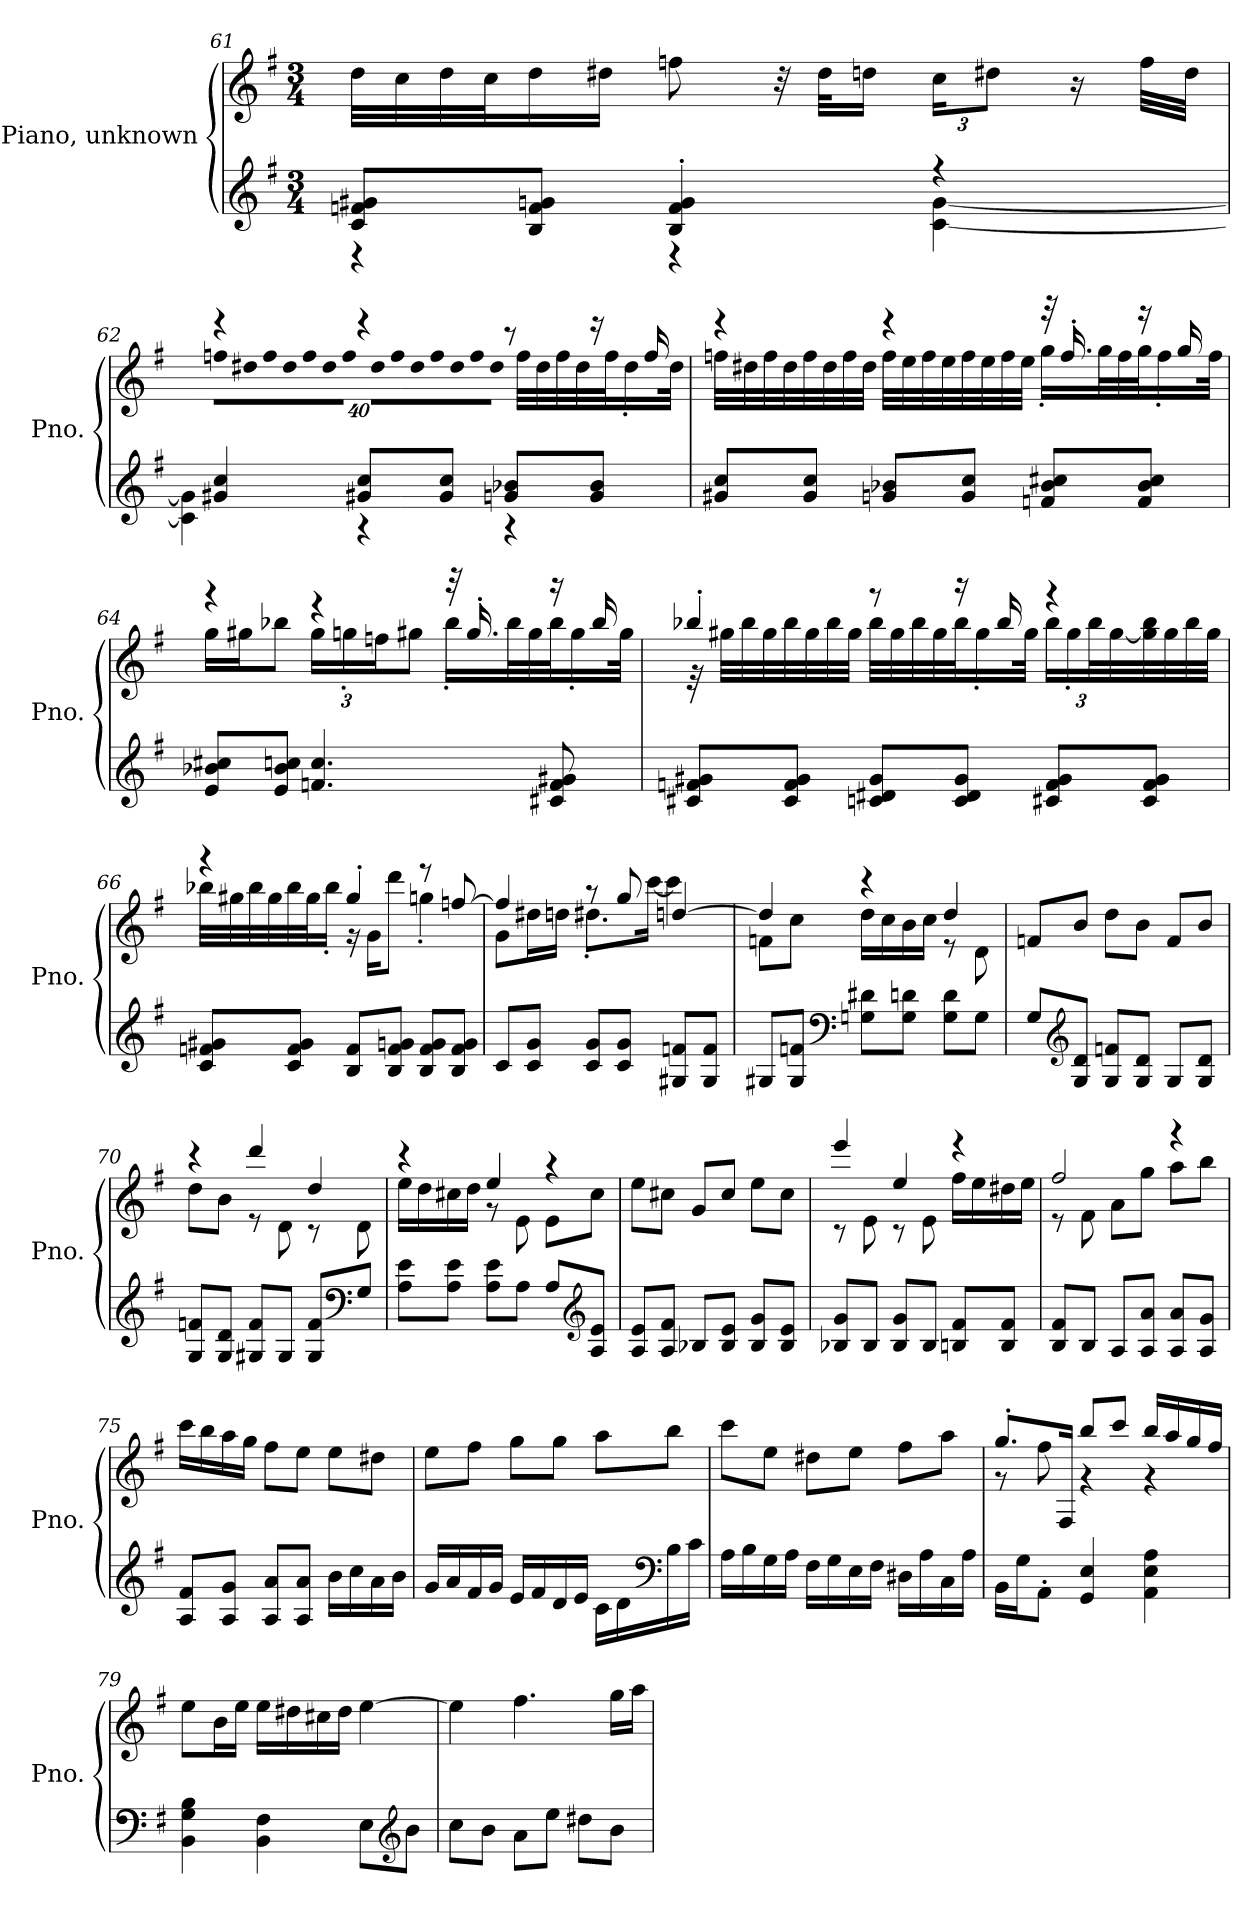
**kern	**kern
*part1	*part1
*staff2	*staff1
*I"Piano, unknown	*
*I'Pno.	*
*clefG2	*clefG2
*k[f#]	*k[f#]
*M3/4	*M3/4
=61	=61
*^	*
8c/ 8fn/ 8g#X/L	4r	32dd\LLL
.	.	32cc\
.	.	32dd\
.	.	32cc\J
8B/ 8f/ 8gn/J	.	16dd\
.	.	16dd#X\JJ
4B/' 4f/' 4g/'	4r	8ffn\
.	.	32r
.	.	32dd#\KLL
.	.	16ddn\JJ
*	*	*Xbrackettup
4r	[4c\ [4g\	24cc\KL
.	.	12dd#X\J
.	.	16r
.	.	32ff\LLL
.	.	32dd#\JJJ
!!LO:LB:g=z
=62	=62	=62
*	*	*^
!	!	!	!LO:N:vis=32
4g#X/ 4cc/	4c\] 4g\]	4r	640%23ffn\LLL
!	!	!	!LO:N:vis=32
.	.	.	640%23dd#X\
!	!	!	!LO:N:vis=32
.	.	.	640%23ff\
!	!	!	!LO:N:vis=32
.	.	.	640%23dd#\
!	!	!	!LO:N:vis=32
.	.	.	640%23ff\
!	!	!	!LO:N:vis=32
.	.	.	640%23dd#\
!	!	!	!LO:N:vis=32
.	.	.	640%23ff\JJJ
8g#X/ 8cc/L	4r	4r	.
!	!	!	!LO:N:vis=32
.	.	.	640%23dd#\LLL
!	!	!	!LO:N:vis=32
.	.	.	640%23ff\
!	!	!	!LO:N:vis=32
.	.	.	640%23dd#\
!	!	!	!LO:N:vis=32
.	.	.	640%23ff\
8g#/ 8cc/J	.	.	.
!	!	!	!LO:N:vis=32
.	.	.	640%23dd#\
!	!	!	!LO:N:vis=32
.	.	.	640%23ff\
!	!	!	!LO:N:vis=32
.	.	.	640%23dd#\JJJ
8gn/ 8b-X/L	4r	8r	.
.	.	.	32ff\LLL
.	.	.	32dd#\
.	.	.	32ff\
.	.	.	32dd#\
8g/ 8b-/J	.	16r	.
.	.	.	32ff\J
.	.	.	16dd#'\
.	.	16ff/	.
.	.	.	32dd#\JJk
320ryy	320ryy	320ryy	.
*v	*v	*	*
!!LO:LB:g=z	!!
=63	=63	=63
8g#X/ 8cc/L	4r	32ffn\LLL
.	.	32dd#X\
.	.	32ff\
.	.	32dd#\
8g#/ 8cc/J	.	32ff\
.	.	32dd#\
.	.	32ff\
.	.	32dd#\JJJ
8gn/ 8b-X/L	4r	32ff\LLL
.	.	32ee\
.	.	32ff\
.	.	32ee\
8g/ 8cc/J	.	32ff\
.	.	32ee\
.	.	32ff\
.	.	32ee\JJJ
8fn/ 8b-/ 8cc#X/L	32r	16gg'\LL
.	16.ff'/	.
.	.	32gg\L
.	.	32ff\
8f/ 8b-/ 8cc#/J	16r	32gg\J
.	.	16ff'\
.	16gg/	.
.	.	32ff\JJk
!!LO:PB:g=z	!!
=64	=64	=64
8e/ 8b-X/ 8cc#X/L	4r	16gg\LL
.	.	16gg#X\J
8e/ 8b-/ 8ccn/J	.	8bb-X\J
4.fn/ 4.cc/	4r	24gg#\LL
.	.	24ggn'\
.	.	24ffn\J
.	.	8gg#X\J
.	32r	16bb-'\LL
.	16.gg#'/	.
.	.	32bb-\L
.	.	32gg#\
8c#X/ 8f/ 8g#X/	16r	32bb-\J
.	.	16gg#'\
.	16bb-/	.
.	.	32gg#\JJk
!!LO:LB:g=z	!!
=65	=65	=65
8c#X/ 8fn/ 8g#X/L	4bb-X'/	32r
.	.	32gg#X\LLL
.	.	32bb-\
.	.	32gg#\
8c#/ 8f/ 8g#/J	.	32bb-\
.	.	32gg#\
.	.	32bb-\
.	.	32gg#\JJJ
8cn/ 8d#X/ 8g#/L	8r	32bb-\LLL
.	.	32gg#\
.	.	32bb-\
.	.	32gg#\
8c/ 8d#/ 8g#/J	16r	32bb-\J
.	.	16gg#'\
.	16bb-/	.
.	.	32gg#\JJk
8c#X/ 8f/ 8g#/L	4r	24bb-\LL
.	.	24gg#'\
.	.	48bb-\L
.	.	[48gg#\
8c#/ 8f/ 8g#/J	.	32gg#\] 32bb-\
.	.	32gg#\
.	.	32bb-\
.	.	32gg#\JJJ
=66	=66	=66
8c/ 8fn/ 8g#X/L	4r	32bb-X\LLL
.	.	32gg#X\
.	.	32bb-\
.	.	32gg#\
8c/ 8f/ 8g#/J	.	32bb-\
.	.	32gg#\J
.	.	16bb-'\JJ
8B/ 8f/L	4gg#'/	16r
.	.	16g\KL
8B/ 8f/ 8gn/J	.	8ddd\J
8B/ 8f/ 8g/L	8r	4ggn'\
8B/ 8f/ 8g/J	[8ffn/	.
!!LO:LB:g=z	!!
=67	=67	=67
8c/L	4ff/]	8g\L
8c/ 8g/J	.	16dd#X\L
.	.	16ddn\JJ
8c/ 8g/L	8r	8.dd#X'\L
8c/ 8g/J	8gg/	.
.	.	[16ccc\Jk
8G#X/ 8fn/L	[4ddn/	4ccc\]
8G#/ 8f/J	.	.
=68	=68	=68
8G#X/L	4dd/]	8fn\L
8G#/ 8fn/J	.	8cc\J
*clefF4	*	*
8Gn\ 8d#X\L	4r	16dd\LL
.	.	16cc\
8G\ 8dn\J	.	16b\
.	.	16cc\JJ
8G\ 8d\L	4dd/	8r
8G\J	.	8d\
*	*v	*v
=69	=69
8G/L	8fn/L
*clefG2	*
8G/ 8d/J	8b/J
8G/ 8fn/L	8dd\L
8G/ 8d/J	8b\J
8G/L	8f/L
8G/ 8d/J	8b/J
!!LO:LB:g=z
=70	=70
*	*^
8G/ 8fn/L	4r	8dd\L
8G/ 8d/J	.	8b\J
8G#X/ 8f/L	4ddd/	8r
8G#/J	.	8d\
8G#/ 8f/L	4dd/	8r
*clefF4	*	*
8G#/J	.	8d\
=71	=71	=71
8A\ 8e\L	4r	16ee\LL
.	.	16dd\
8A\ 8e\J	.	16cc#X\
.	.	16dd\JJ
8A\ 8e\L	4ee/	8r
8A\J	.	8e\
8A/L	4r	8e\L
*clefG2	*	*
8A/ 8e/J	.	8cc#\J
*	*v	*v
=72	=72
8A/ 8e/L	8ee\L
8A/ 8f#/J	8cc#X\J
8B-X/L	8g/L
8B-/ 8e/J	8cc#/J
8B-/ 8g/L	8ee\L
8B-/ 8e/J	8cc#\J
=73	=73
*	*^
8B-X/ 8g/L	4eee/	8r
8B-/J	.	8e\
8B-/ 8g/L	4ee/	8r
8B-/J	.	8e\
8Bn/ 8f#/L	4r	16ff#\LL
.	.	16ee\
8B/ 8f#/J	.	16dd#X\
.	.	16ee\JJ
!!LO:LB:g=z	!!
=74	=74	=74
8B/ 8f#/L	2ff#/	8r
8B/J	.	8f#\
8A/L	.	8a\L
8A/ 8a/J	.	8gg\J
8A/ 8a/L	4r	8aa\L
8A/ 8g/J	.	8bb\J
*	*v	*v
=75	=75
8A/ 8f#/L	16ccc\LL
.	16bb\
8A/ 8g/J	16aa\
.	16gg\JJ
8A/ 8a/L	8ff#\L
8A/ 8a/J	8ee\J
16b\LL	8ee\L
16cc\	.
16a\	8dd#X\J
16b\JJ	.
=76	=76
16g/LL	8ee\L
16a/	.
16f#/	8ff#\J
16g/JJ	.
16e/LL	8gg\L
16f#/	.
16d/	8gg\J
16e/JJ	.
16c\LL	8aa\L
16d\	.
*clefF4	*
16B\	8bb\J
16c\JJ	.
!!LO:LB:g=z
=77	=77
16A\LL	8ccc\L
16B\	.
16G\	8ee\J
16A\JJ	.
16F#\LL	8dd#X\L
16G\	.
16E\	8ee\J
16F#\JJ	.
16D#X\LL	8ff#\L
16A\	.
16C\	8aa\J
16A\JJ	.
=78	=78
*	*^
16BB\LL	8.gg'/L	8r
16G\J	.	.
8AA'\J	.	8ff#\
.	16F#/Jk	.
4GG/ 4E/	8bb/L	4r
.	8ccc/J	.
4AA\ 4E\ 4A\	16bb/LL	4r
.	16aa/	.
.	16gg/	.
.	16ff#/JJ	.
*	*v	*v
=79	=79
4BB\ 4G\ 4B\	8ee\L
.	16b\L
.	16ee\JJ
4BB\ 4F#\	16ee\LL
.	16dd#X\
.	16cc#X\
.	16dd#\JJ
8E\L	[4ee\
*clefG2	*
8b\J	.
!!LO:PB:g=z
=80	=80
8cc\L	4ee\]
8b\J	.
8a\L	4.ff#\
8ee\J	.
8dd#X\L	.
8b\J	16gg\LL
.	16aa\JJ
=	=
*-	*-
